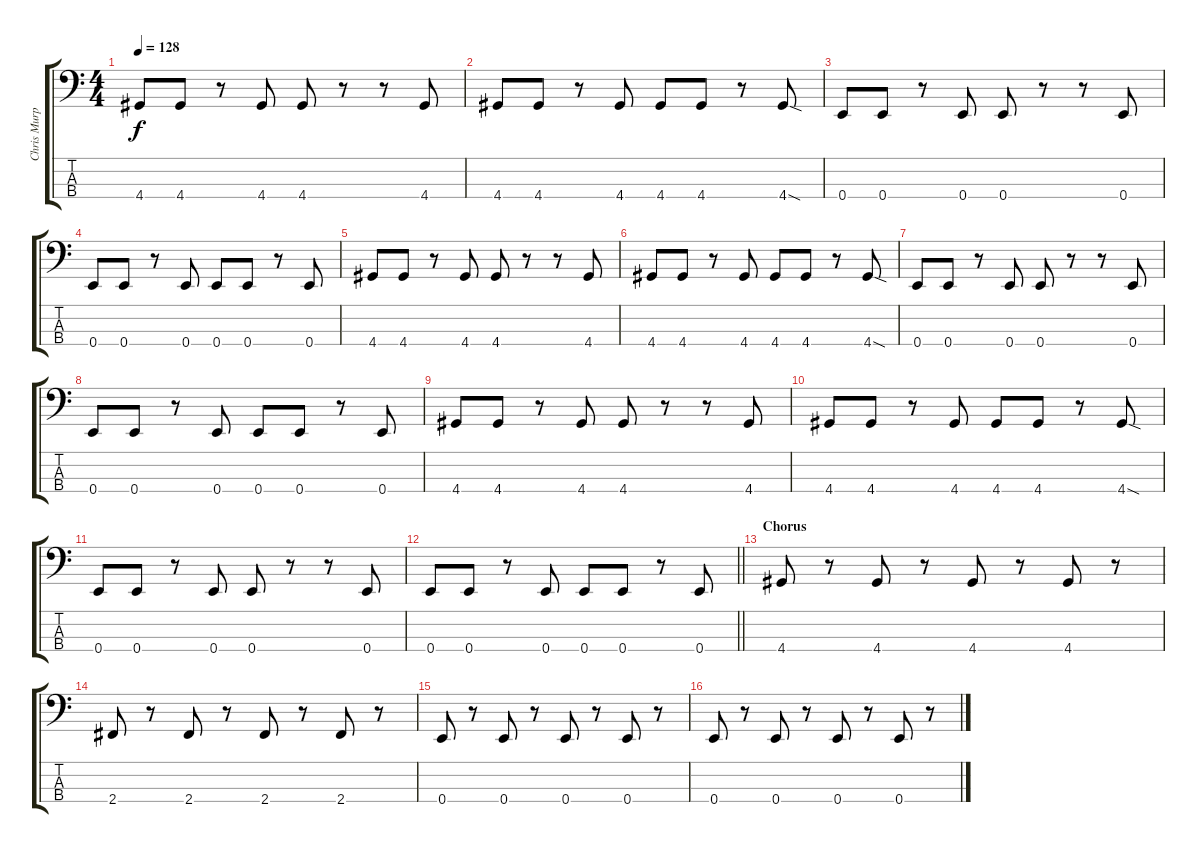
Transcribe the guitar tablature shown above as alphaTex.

\track ("Chris Murphy" "Chris Murp") {instrument electricbassfinger}
\staff {score tabs}
\tuning (G2 D2 A1 E1) {hide}
\ts (4 4)
\tempo 128
\clef f4
\ks c
4.4.8{dy f} 4.4.8 r.8 4.4.8 4.4.8 r.8 r.8 4.4.8 |
4.4.8 4.4.8 r.8 4.4.8 4.4.8 4.4.8 r.8 4.4{sod}.8 |
0.4.8 0.4.8 r.8 0.4.8 0.4.8 r.8 r.8 0.4.8 |
0.4.8 0.4.8 r.8 0.4.8 0.4.8 0.4.8 r.8 0.4.8 |
4.4.8 4.4.8 r.8 4.4.8 4.4.8 r.8 r.8 4.4.8 |
4.4.8 4.4.8 r.8 4.4.8 4.4.8 4.4.8 r.8 4.4{sod}.8 |
0.4.8 0.4.8 r.8 0.4.8 0.4.8 r.8 r.8 0.4.8 |
0.4.8 0.4.8 r.8 0.4.8 0.4.8 0.4.8 r.8 0.4.8 |
4.4.8 4.4.8 r.8 4.4.8 4.4.8 r.8 r.8 4.4.8 |
4.4.8 4.4.8 r.8 4.4.8 4.4.8 4.4.8 r.8 4.4{sod}.8 |
0.4.8 0.4.8 r.8 0.4.8 0.4.8 r.8 r.8 0.4.8 |
\barLineRight lightlight
0.4.8 0.4.8 r.8 0.4.8 0.4.8 0.4.8 r.8 0.4.8 |
\section ("" "Chorus")
4.4.8 r.8 4.4.8 r.8 4.4.8 r.8 4.4.8 r.8 |
2.4.8 r.8 2.4.8 r.8 2.4.8 r.8 2.4.8 r.8 |
0.4.8 r.8 0.4.8 r.8 0.4.8 r.8 0.4.8 r.8 |
0.4.8 r.8 0.4.8 r.8 0.4.8 r.8 0.4.8 r.8
